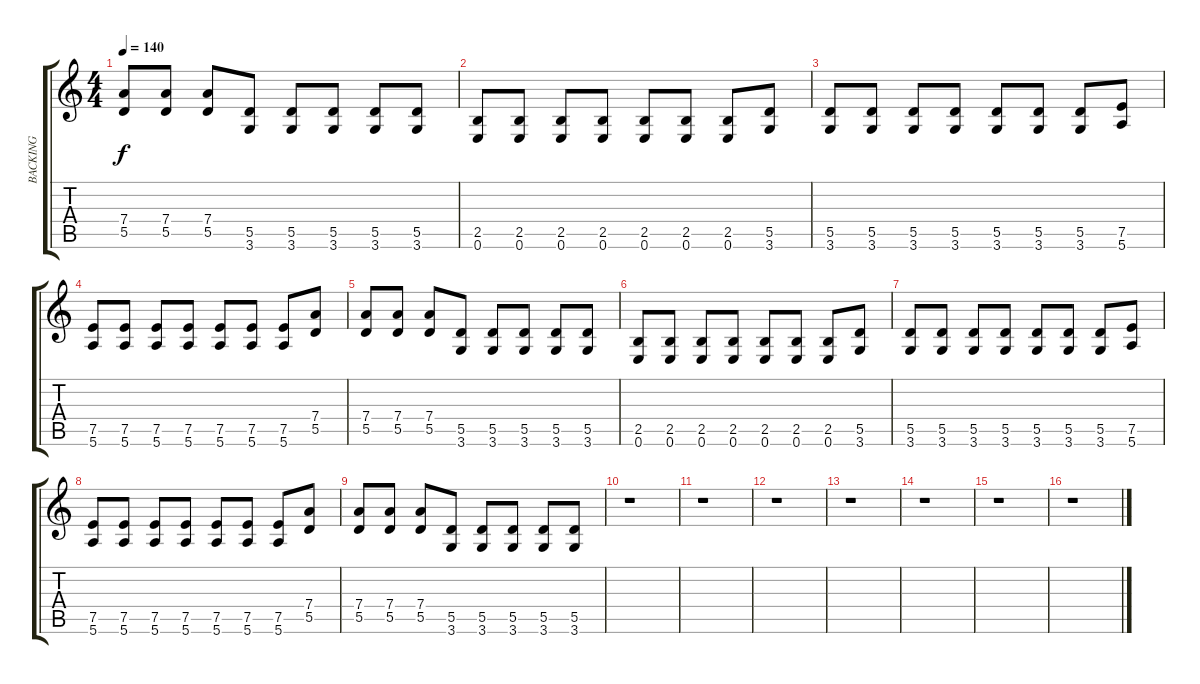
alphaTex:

\track ("BACKING" "BACKING") {instrument overdrivenguitar}
\staff {score tabs}
\tuning (E4 B3 G3 D3 A2 E2) {hide}
\ts (4 4)
\tempo 140
\clef g2
\ks c
(7.4 5.5).8{dy f volume 12} (7.4 5.5).8 (7.4 5.5).8 (5.5 3.6).8 (5.5 3.6).8 (5.5 3.6).8 (5.5 3.6).8 (5.5 3.6).8 |
(2.5 0.6).8{volume 12} (2.5 0.6).8 (2.5 0.6).8 (2.5 0.6).8 (2.5 0.6).8 (2.5 0.6).8 (2.5 0.6).8 (5.5 3.6).8 |
(5.5 3.6).8{volume 12} (5.5 3.6).8 (5.5 3.6).8 (5.5 3.6).8 (5.5 3.6).8 (5.5 3.6).8 (5.5 3.6).8 (7.5 5.6).8 |
(7.5 5.6).8{volume 12} (7.5 5.6).8 (7.5 5.6).8 (7.5 5.6).8 (7.5 5.6).8 (7.5 5.6).8 (7.5 5.6).8 (7.4 5.5).8 |
(7.4 5.5).8{volume 12} (7.4 5.5).8 (7.4 5.5).8 (5.5 3.6).8 (5.5 3.6).8 (5.5 3.6).8 (5.5 3.6).8 (5.5 3.6).8 |
(2.5 0.6).8{volume 12} (2.5 0.6).8 (2.5 0.6).8 (2.5 0.6).8 (2.5 0.6).8 (2.5 0.6).8 (2.5 0.6).8 (5.5 3.6).8 |
(5.5 3.6).8{volume 12} (5.5 3.6).8 (5.5 3.6).8 (5.5 3.6).8 (5.5 3.6).8 (5.5 3.6).8 (5.5 3.6).8 (7.5 5.6).8 |
(7.5 5.6).8{volume 12} (7.5 5.6).8 (7.5 5.6).8 (7.5 5.6).8 (7.5 5.6).8 (7.5 5.6).8 (7.5 5.6).8 (7.4 5.5).8 |
(7.4 5.5).8{volume 12} (7.4 5.5).8 (7.4 5.5).8 (5.5 3.6).8 (5.5 3.6).8 (5.5 3.6).8 (5.5 3.6).8 (5.5 3.6).8 |
r.1 |
r.1 |
r.1 |
r.1 |
r.1 |
r.1 |
r.1
